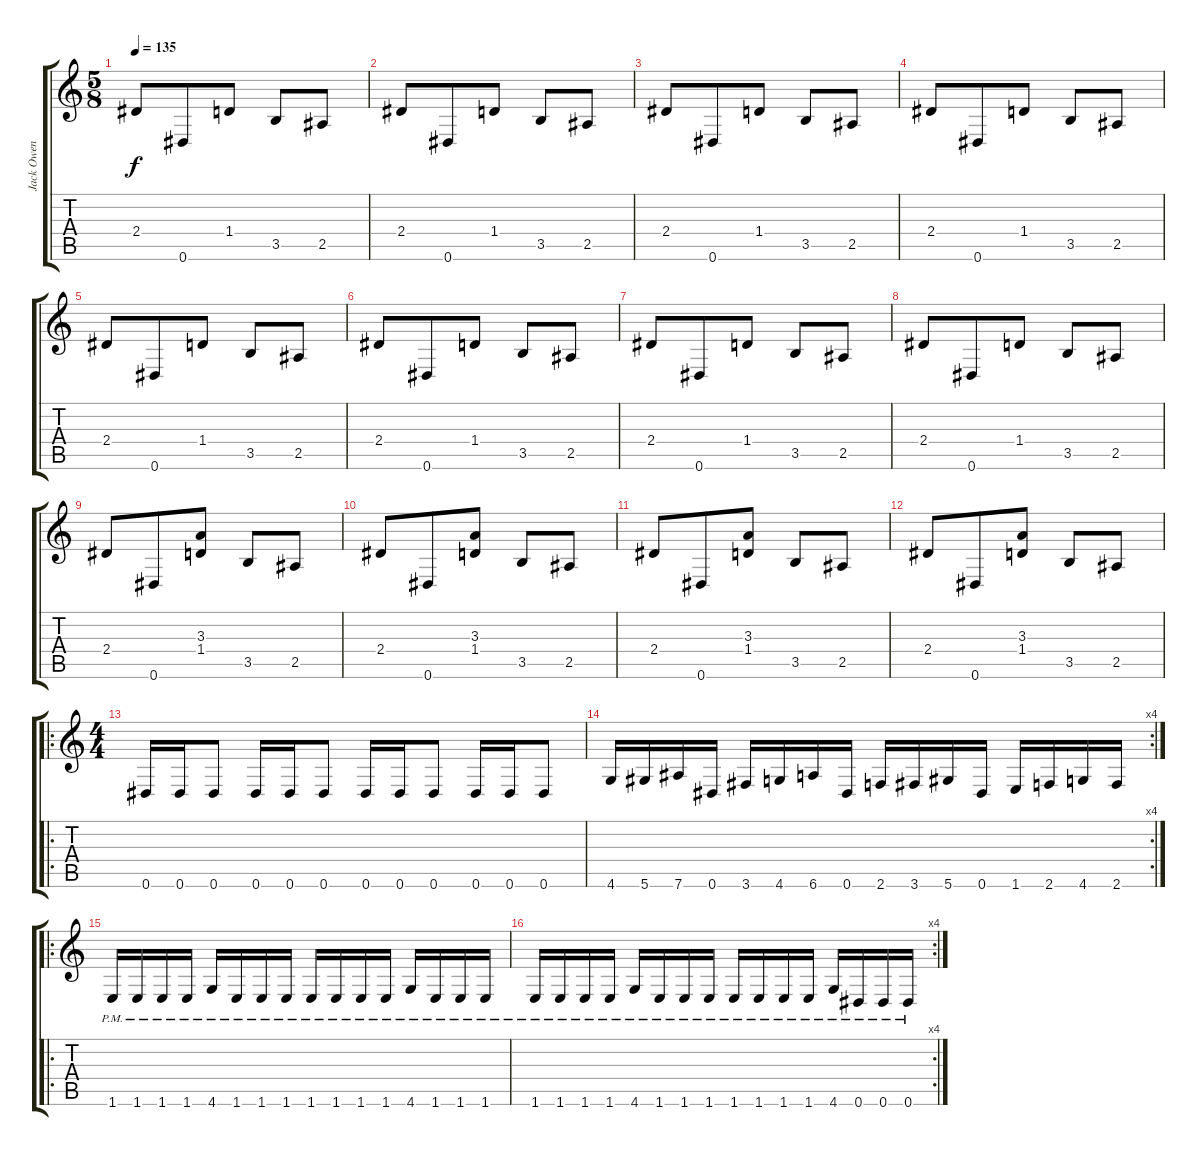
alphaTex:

\track ("Jack Owen" "Jack Owen") {instrument distortionguitar}
\staff {score tabs}
\tuning (Eb4 Bb3 Gb3 Db3 Ab2 Eb2) {hide}
\ts (5 8)
\tempo 135
\clef g2
\ks c
2.4.8{dy f instrument distortionguitar} 0.6.8 1.4.8 3.5.8 2.5.8 |
2.4.8 0.6.8 1.4.8 3.5.8 2.5.8 |
2.4.8 0.6.8 1.4.8 3.5.8 2.5.8 |
2.4.8 0.6.8 1.4.8 3.5.8 2.5.8 |
2.4.8 0.6.8 1.4.8 3.5.8 2.5.8 |
2.4.8 0.6.8 1.4.8 3.5.8 2.5.8 |
2.4.8 0.6.8 1.4.8 3.5.8 2.5.8 |
2.4.8 0.6.8 1.4.8 3.5.8 2.5.8 |
2.4.8 0.6.8 (3.3 1.4).8 3.5.8 2.5.8 |
2.4.8 0.6.8 (3.3 1.4).8 3.5.8 2.5.8 |
2.4.8 0.6.8 (3.3 1.4).8 3.5.8 2.5.8 |
2.4.8 0.6.8 (3.3 1.4).8 3.5.8 2.5.8 |
\ro
\ts (4 4)
0.6.16 0.6.16 0.6.8 0.6.16 0.6.16 0.6.8 0.6.16 0.6.16 0.6.8 0.6.16 0.6.16 0.6.8 |
\rc 4
4.6.16 5.6.16 7.6.16 0.6.16 3.6.16 4.6.16 6.6.16 0.6.16 2.6.16 3.6.16 5.6.16 0.6.16 1.6.16 2.6.16 4.6.16 2.6.16 |
\ro
1.6{pm}.16{volume 16} 1.6{pm}.16 1.6{pm}.16 1.6{pm}.16 4.6{pm}.16 1.6{pm}.16 1.6{pm}.16 1.6{pm}.16 1.6{pm}.16 1.6{pm}.16 1.6{pm}.16 1.6{pm}.16 4.6{pm}.16 1.6{pm}.16 1.6{pm}.16 1.6{pm}.16 |
\rc 4
1.6{pm}.16 1.6{pm}.16 1.6{pm}.16 1.6{pm}.16 4.6{pm}.16 1.6{pm}.16 1.6{pm}.16 1.6{pm}.16 1.6{pm}.16 1.6{pm}.16 1.6{pm}.16 1.6{pm}.16 4.6{pm}.16 0.6{pm}.16 0.6{pm}.16 0.6{pm}.16
